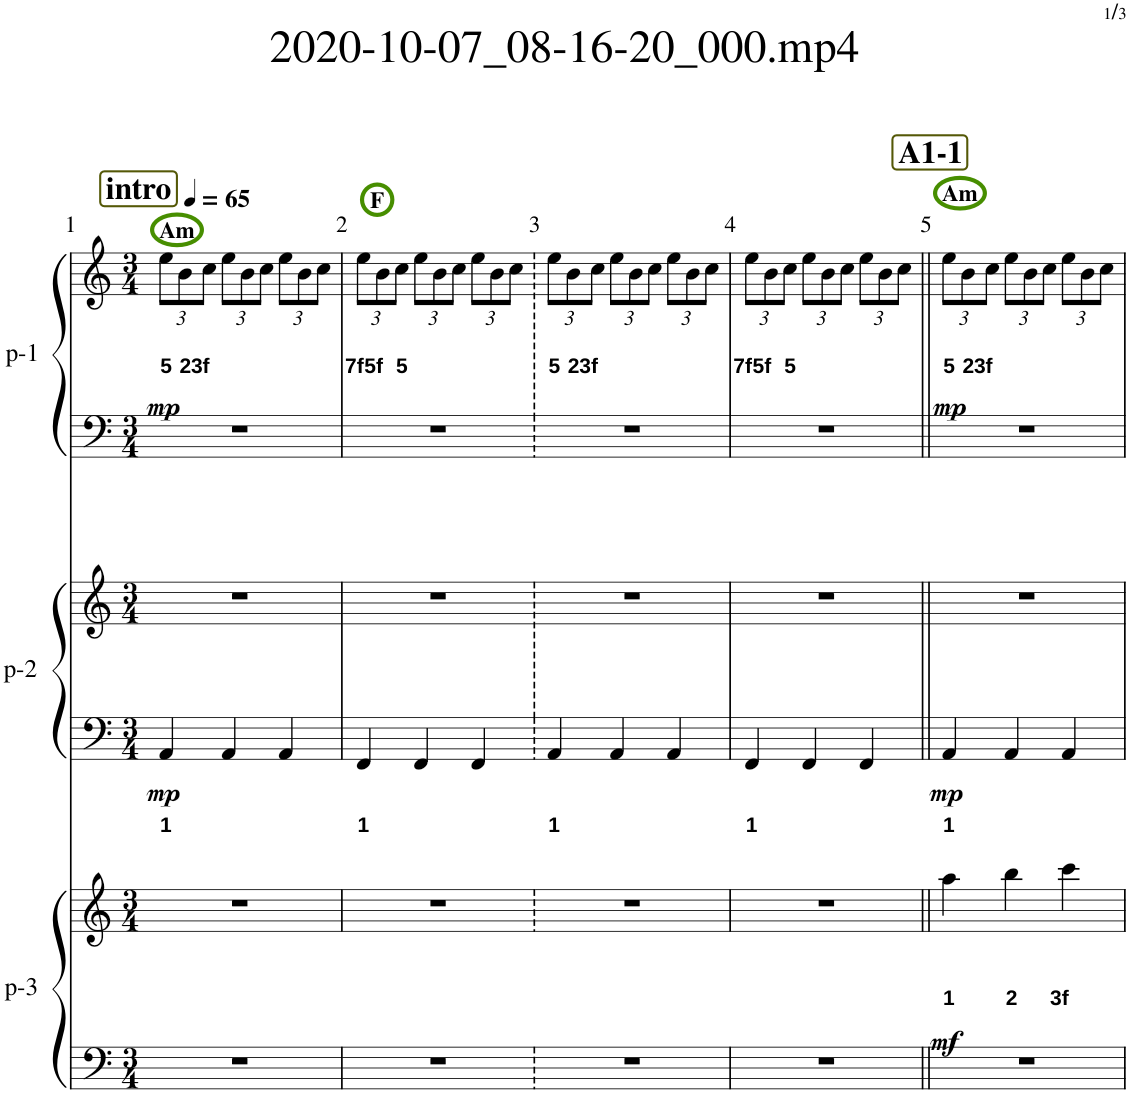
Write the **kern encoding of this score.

**kern	**kern	**text	**dynam	**kern	**text	**kern	**dynam	**kern	**kern	**text	**dynam
*part3	*part3	*part3	*part3	*part2	*part2	*part2	*part2	*part1	*part1	*part1	*part1
*staff6	*staff5	*staff5	*staff5/6	*staff4	*staff4	*staff3	*staff3/4	*staff2	*staff1	*staff1	*staff1/2
*I"p-3	*	*	*	*I"p-2	*	*	*	*I"p-1	*	*	*
*I'p-3	*	*	*	*I'p-2	*	*	*	*I'p-1	*	*	*
*clefF4	*clefG2	*	*	*clefF4	*	*clefG2	*	*clefF4	*clefG2	*	*
*k[]	*k[]	*	*	*k[]	*	*k[]	*	*k[]	*k[]	*	*
*M3/4	*M3/4	*	*	*M3/4	*	*M3/4	*	*M3/4	*M3/4	*	*
*MM65	*MM65	*	*	*MM65	*	*MM65	*	*MM65	*MM65	*	*
!!LO:REH:place=s1:a:B:cj:fs=15:t=intro
=1	=1	=1	=1	=1	=1	=1	=1	=1	=1	=1	=1
!	!	!	!	!	!LO:LY:b	!	!	!	!	!	!
*	*	*	*	*	*	*	*	*	*Xbrackettup	*	*
!	!	!	!	!	!	!	!	!	!LO:TX:a:B:t=Am	!	!
!	!	!	!	!	!	!	!LO:DY:b=2	!	!	!LO:LY:b	!LO:DY:b
2.r	2.r	.	.	4AA/	1	2.r	mp	2.r	12ee\L	5	mp
!	!	!	!	!	!	!	!	!	!	!LO:LY:b	!
.	.	.	.	.	.	.	.	.	12b\	2	.
!	!	!	!	!	!	!	!	!	!	!LO:LY:b	!
.	.	.	.	.	.	.	.	.	12cc\J	3f	.
.	.	.	.	4AA/	.	.	.	.	12ee\L	.	.
.	.	.	.	.	.	.	.	.	12b\	.	.
.	.	.	.	.	.	.	.	.	12cc\J	.	.
.	.	.	.	4AA/	.	.	.	.	12ee\L	.	.
.	.	.	.	.	.	.	.	.	12b\	.	.
.	.	.	.	.	.	.	.	.	12cc\J	.	.
=2	=2	=2	=2	=2	=2	=2	=2	=2	=2	=2	=2
!	!	!	!	!	!	!	!	!	!LO:TX:a:B:t=F	!	!
!	!	!	!	!	!LO:LY:b	!	!	!	!	!LO:LY:b	!
2.r	2.r	.	.	4FF/	1	2.r	.	2.r	12ee\L	7f	.
!	!	!	!	!	!	!	!	!	!	!LO:LY:b	!
.	.	.	.	.	.	.	.	.	12b\	5f	.
!	!	!	!	!	!	!	!	!	!	!LO:LY:b	!
.	.	.	.	.	.	.	.	.	12cc\J	5	.
.	.	.	.	4FF/	.	.	.	.	12ee\L	.	.
.	.	.	.	.	.	.	.	.	12b\	.	.
.	.	.	.	.	.	.	.	.	12cc\J	.	.
.	.	.	.	4FF/	.	.	.	.	12ee\L	.	.
.	.	.	.	.	.	.	.	.	12b\	.	.
.	.	.	.	.	.	.	.	.	12cc\J	.	.
=3	=3	=3	=3	=3	=3	=3	=3	=3	=3	=3	=3
!	!	!	!	!	!LO:LY:b	!	!	!	!	!LO:LY:b	!
2.r	2.r	.	.	4AA/	1	2.r	.	2.r	12ee\L	5	.
!	!	!	!	!	!	!	!	!	!	!LO:LY:b	!
.	.	.	.	.	.	.	.	.	12b\	2	.
!	!	!	!	!	!	!	!	!	!	!LO:LY:b	!
.	.	.	.	.	.	.	.	.	12cc\J	3f	.
.	.	.	.	4AA/	.	.	.	.	12ee\L	.	.
.	.	.	.	.	.	.	.	.	12b\	.	.
.	.	.	.	.	.	.	.	.	12cc\J	.	.
.	.	.	.	4AA/	.	.	.	.	12ee\L	.	.
.	.	.	.	.	.	.	.	.	12b\	.	.
.	.	.	.	.	.	.	.	.	12cc\J	.	.
=4	=4	=4	=4	=4	=4	=4	=4	=4	=4	=4	=4
!	!	!	!	!	!LO:LY:b	!	!	!	!	!LO:LY:b	!
2.r	2.r	.	.	4FF/	1	2.r	.	2.r	12ee\L	7f	.
!	!	!	!	!	!	!	!	!	!	!LO:LY:b	!
.	.	.	.	.	.	.	.	.	12b\	5f	.
!	!	!	!	!	!	!	!	!	!	!LO:LY:b	!
.	.	.	.	.	.	.	.	.	12cc\J	5	.
.	.	.	.	4FF/	.	.	.	.	12ee\L	.	.
.	.	.	.	.	.	.	.	.	12b\	.	.
.	.	.	.	.	.	.	.	.	12cc\J	.	.
.	.	.	.	4FF/	.	.	.	.	12ee\L	.	.
.	.	.	.	.	.	.	.	.	12b\	.	.
.	.	.	.	.	.	.	.	.	12cc\J	.	.
!!LO:REH:place=s1:a:B:cj:fs=15:t=A1-1
=5||	=5||	=5||	=5||	=5||	=5||	=5||	=5||	=5||	=5||	=5||	=5||
!	!	!	!	!	!	!	!	!	!LO:TX:a:B:t=Am	!	!
!	!	!LO:LY:b	!LO:DY:b	!	!LO:LY:b	!	!LO:DY:b=2	!	!	!LO:LY:b	!LO:DY:b
2.r	4aa\	1	mf	4AA/	1	2.r	mp	2.r	12ee\L	5	mp
!	!	!	!	!	!	!	!	!	!	!LO:LY:b	!
.	.	.	.	.	.	.	.	.	12b\	2	.
!	!	!	!	!	!	!	!	!	!	!LO:LY:b	!
.	.	.	.	.	.	.	.	.	12cc\J	3f	.
!	!	!LO:LY:b	!	!	!	!	!	!	!	!	!
.	4bb\	2	.	4AA/	.	.	.	.	12ee\L	.	.
.	.	.	.	.	.	.	.	.	12b\	.	.
.	.	.	.	.	.	.	.	.	12cc\J	.	.
!	!	!LO:LY:b	!	!	!	!	!	!	!	!	!
.	4ccc\	3f	.	4AA/	.	.	.	.	12ee\L	.	.
.	.	.	.	.	.	.	.	.	12b\	.	.
.	.	.	.	.	.	.	.	.	12cc\J	.	.
=	=	=	=	=	=	=	=	=	=	=	=
*-	*-	*-	*-	*-	*-	*-	*-	*-	*-	*-	*-
